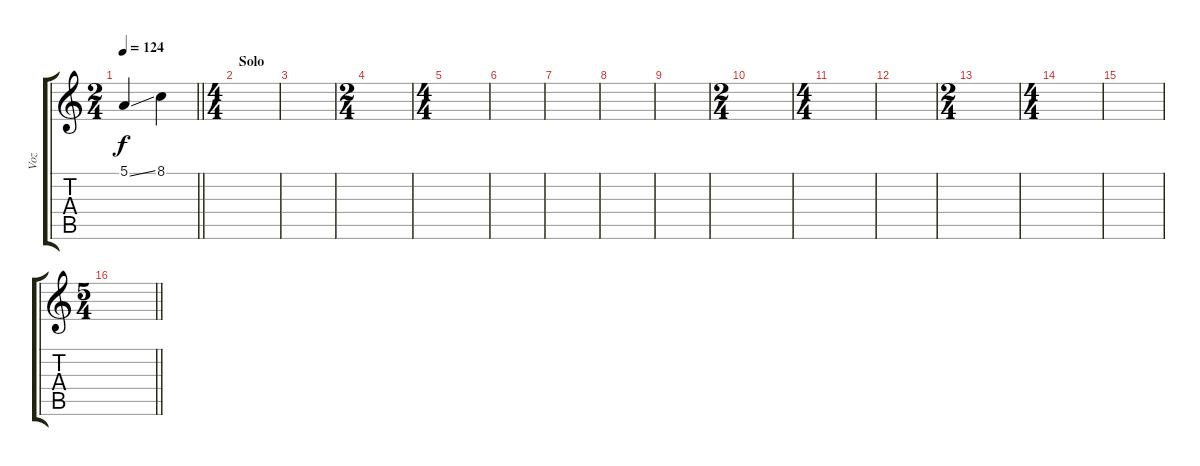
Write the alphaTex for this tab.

\track ("Voz" "Voz") {instrument stringensemble1}
\staff {score tabs}
\tuning (E4 B3 G3 D3 A2 E2) {hide}
\ts (2 4)
\tempo 124
\clef g2
\barLineRight lightlight
\ks c
5.1{ss t}.4{dy f} 8.1.4 |
\ts (4 4)
\section ("" "Solo")
|
|
\ts (2 4)
|
\ts (4 4)
|
|
|
|
|
\ts (2 4)
|
\ts (4 4)
|
|
\ts (2 4)
|
\ts (4 4)
|
|
\ts (5 4)
\barLineRight lightlight
